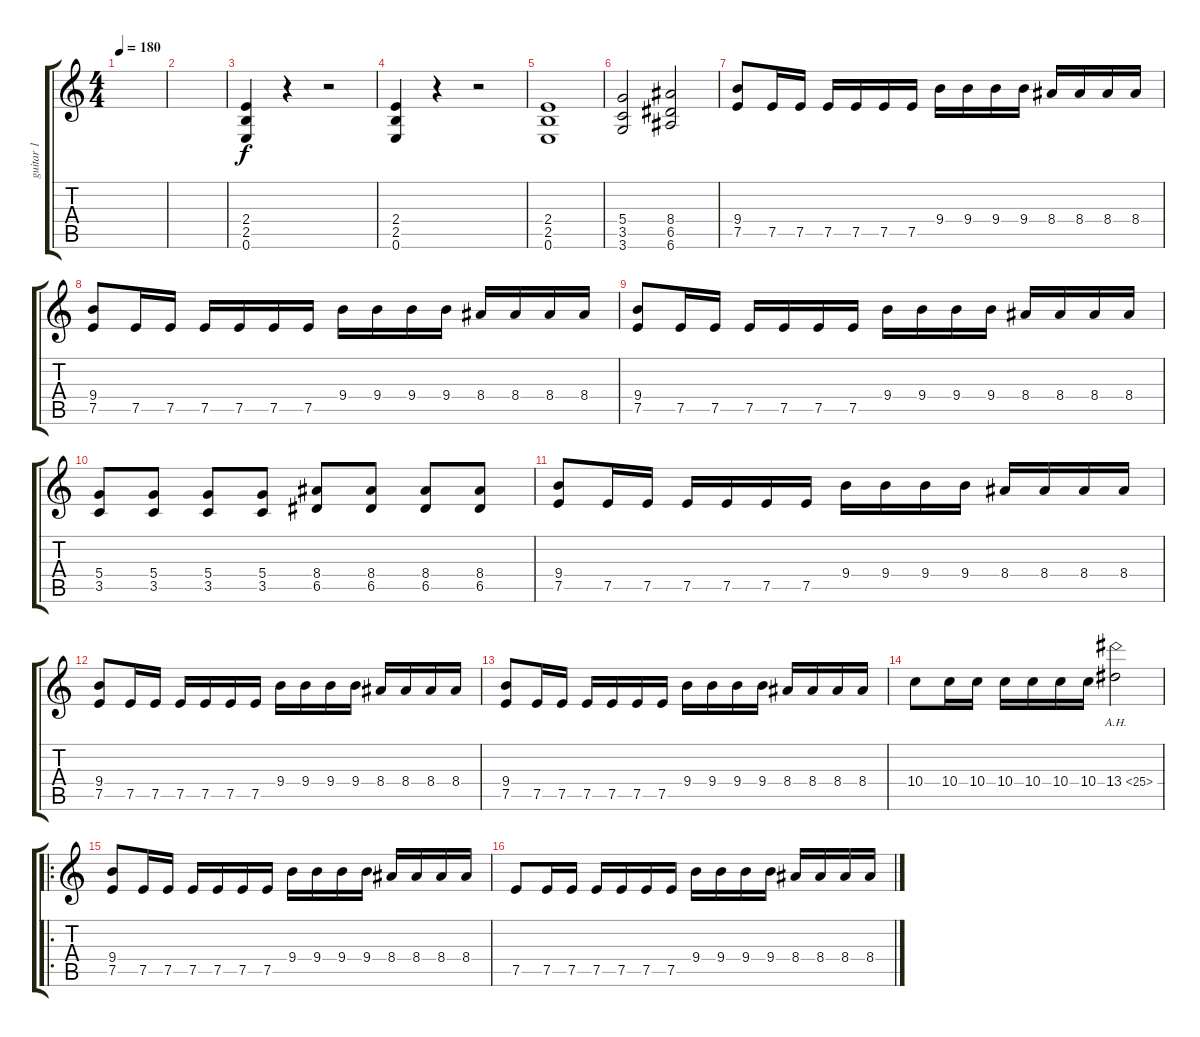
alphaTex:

\track ("guitar 1" "guitar 1") {instrument distortionguitar}
\staff {score tabs}
\tuning (E4 B3 G3 D3 A2 E2) {hide}
\ts (4 4)
\tempo 180
\clef g2
\ks c
|
|
(2.4 2.5 0.6).4 r.4 r.2 |
(2.4 2.5 0.6).4 r.4 r.2 |
(2.4 2.5 0.6).1 |
(5.4 3.5 3.6).2 (8.4 6.5 6.6).2 |
(9.4 7.5).8 7.5.16 7.5.16 7.5.16 7.5.16 7.5.16 7.5.16 9.4.16 9.4.16 9.4.16 9.4.16 8.4.16 8.4.16 8.4.16 8.4.16 |
(9.4 7.5).8 7.5.16 7.5.16 7.5.16 7.5.16 7.5.16 7.5.16 9.4.16 9.4.16 9.4.16 9.4.16 8.4.16 8.4.16 8.4.16 8.4.16 |
(9.4 7.5).8 7.5.16 7.5.16 7.5.16 7.5.16 7.5.16 7.5.16 9.4.16 9.4.16 9.4.16 9.4.16 8.4.16 8.4.16 8.4.16 8.4.16 |
(5.4 3.5).8 (5.4 3.5).8 (5.4 3.5).8 (5.4 3.5).8 (8.4 6.5).8 (8.4 6.5).8 (8.4 6.5).8 (8.4 6.5).8 |
(9.4 7.5).8 7.5.16 7.5.16 7.5.16 7.5.16 7.5.16 7.5.16 9.4.16 9.4.16 9.4.16 9.4.16 8.4.16 8.4.16 8.4.16 8.4.16 |
(9.4 7.5).8 7.5.16 7.5.16 7.5.16 7.5.16 7.5.16 7.5.16 9.4.16 9.4.16 9.4.16 9.4.16 8.4.16 8.4.16 8.4.16 8.4.16 |
(9.4 7.5).8 7.5.16 7.5.16 7.5.16 7.5.16 7.5.16 7.5.16 9.4.16 9.4.16 9.4.16 9.4.16 8.4.16 8.4.16 8.4.16 8.4.16 |
10.4.8 10.4.16 10.4.16 10.4.16 10.4.16 10.4.16 10.4.16 13.4{ah 12}.2 |
\ro
(9.4 7.5).8 7.5.16 7.5.16 7.5.16 7.5.16 7.5.16 7.5.16 9.4.16 9.4.16 9.4.16 9.4.16 8.4.16 8.4.16 8.4.16 8.4.16 |
7.5.8 7.5.16 7.5.16 7.5.16 7.5.16 7.5.16 7.5.16 9.4.16 9.4.16 9.4.16 9.4.16 8.4.16 8.4.16 8.4.16 8.4.16
